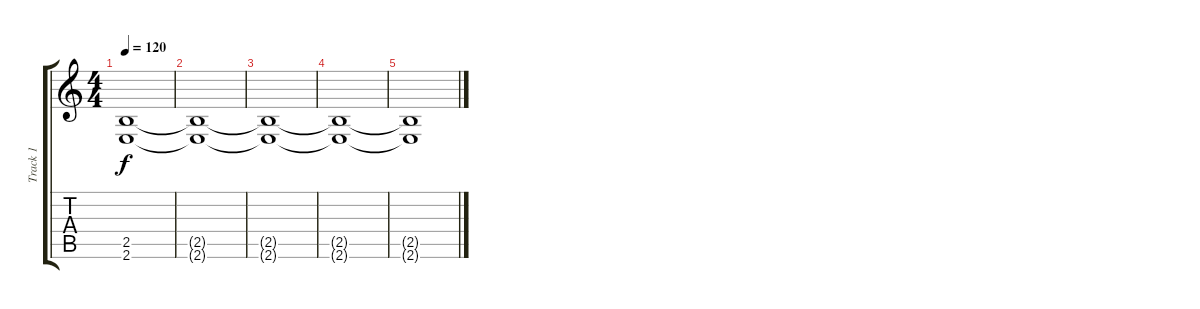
\track ("Track 1" "Track 1") {instrument distortionguitar}
\staff {score tabs}
\tuning (E4 B3 G3 D3 A2 D2) {hide}
\ts (4 4)
\tempo 120
\clef g2
\ks c
(2.5 2.6).1{dy f} |
(2.5{t} 2.6{t}).1 |
(2.5{t} 2.6{t}).1 |
(2.5{t} 2.6{t}).1{volume 1} |
(2.5{t} 2.6{t}).1
